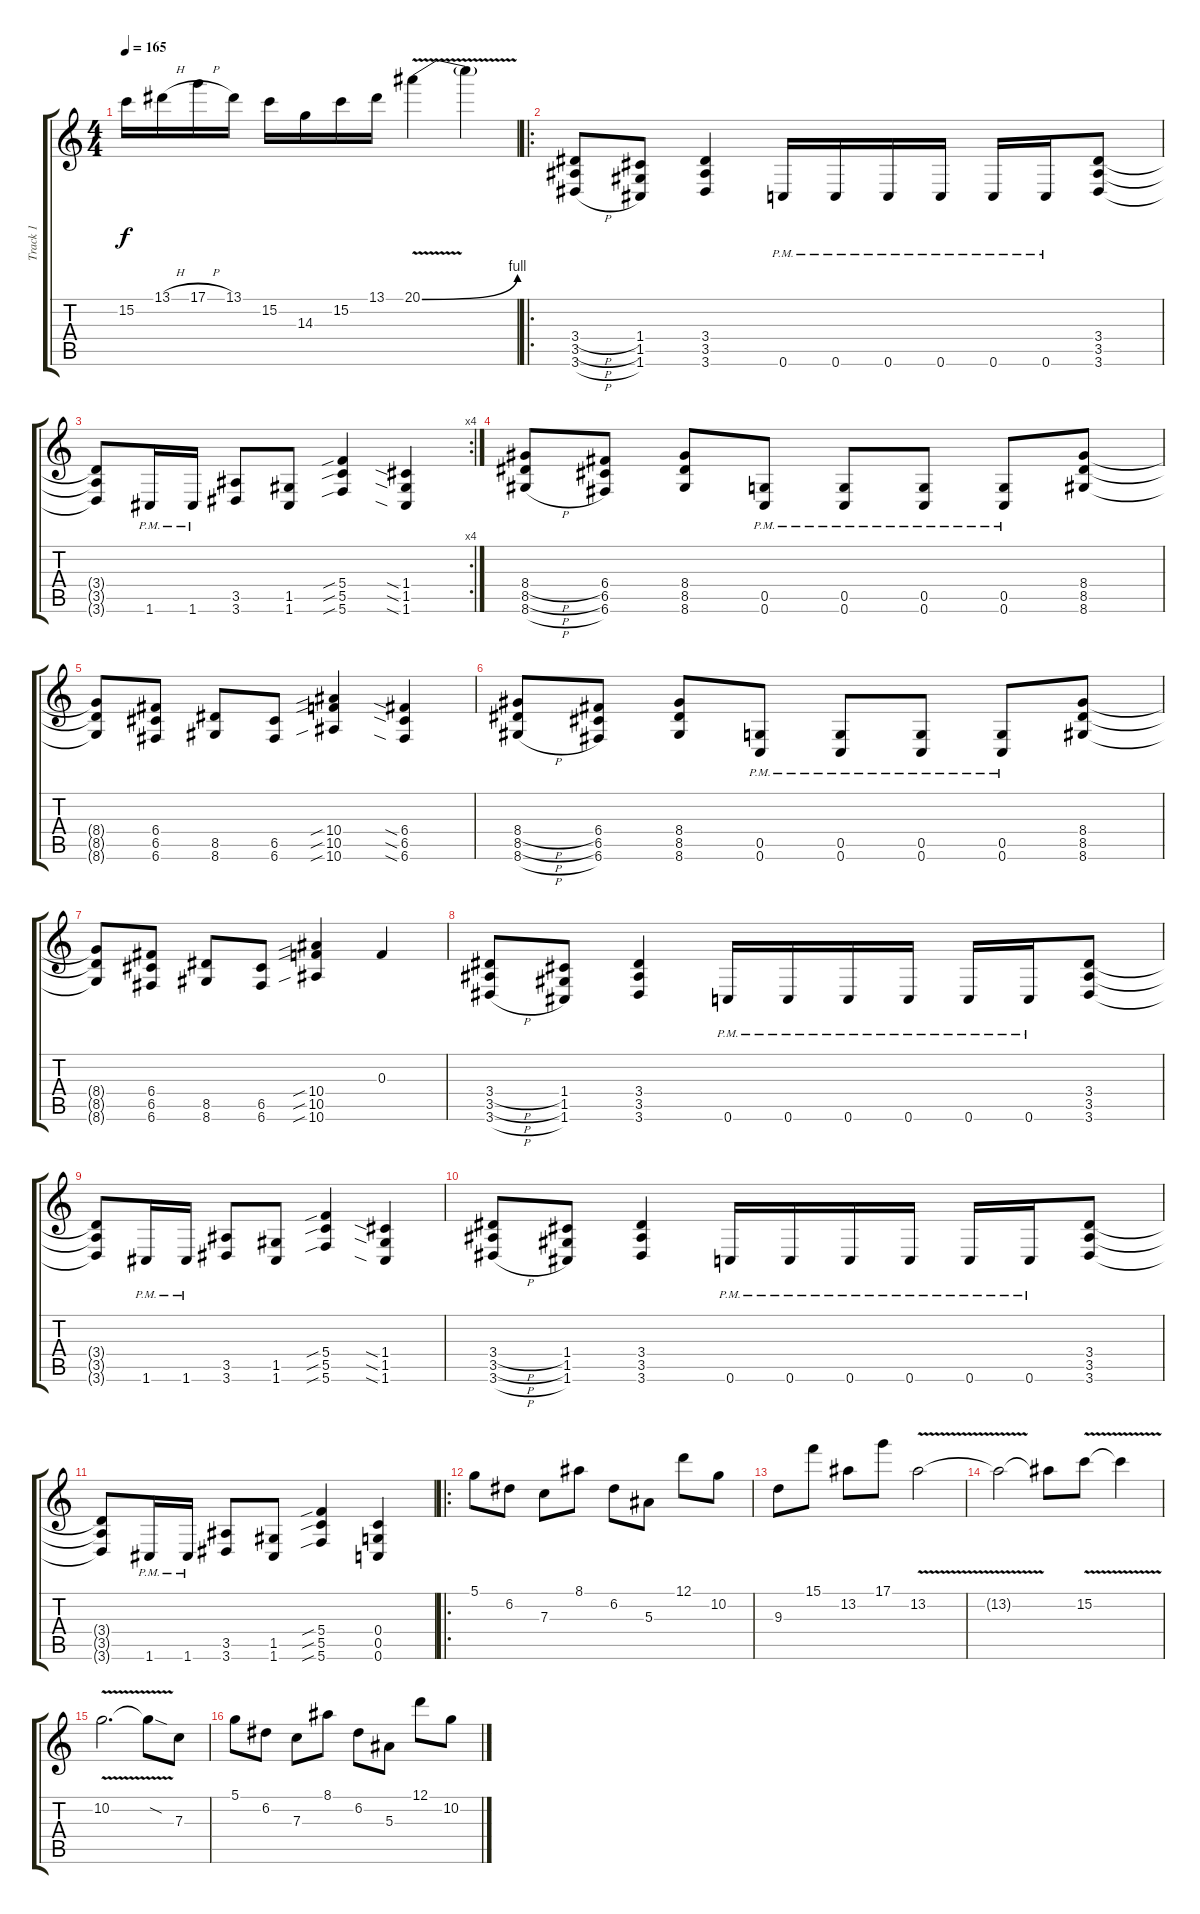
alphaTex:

\track ("Track 1" "Track 1") {instrument overdrivenguitar}
\staff {score tabs}
\tuning (D4 A3 F3 C3 G2 C2) {hide}
\ts (4 4)
\tempo 165
\clef g2
\ks c
15.2.16{dy f} 13.1{h}.16 17.1{h}.16 13.1.16 15.2.16 14.3.16 15.2.16 13.1.16 20.1{be (bend 0 0 60 4) v}.4 20.1{t}.4 |
\ro
(3.4{h} 3.5{h} 3.6{h}).8 (1.4 1.5 1.6).8 (3.4 3.5 3.6).4 0.6{pm}.16 0.6{pm}.16 0.6{pm}.16 0.6{pm}.16 0.6{pm}.16 0.6{pm}.16 (3.4 3.5 3.6).8 |
\rc 4
(3.4{t} 3.5{t} 3.6{t}).8 1.6{pm}.16 1.6{pm}.16 (3.5 3.6).8 (1.5 1.6).8 (5.4{sib} 5.5{sib} 5.6{sib}).4 (1.4{sia} 1.5{sia} 1.6{sia}).4 |
(8.4{h} 8.5{h} 8.6{h}).8 (6.4 6.5 6.6).8 (8.4 8.5 8.6).8 (0.5{pm} 0.6{pm}).8 (0.5{pm} 0.6{pm}).8 (0.5{pm} 0.6{pm}).8 (0.5{pm} 0.6{pm}).8 (8.4 8.5 8.6).8 |
(8.4{t} 8.5{t} 8.6{t}).8 (6.4 6.5 6.6).8 (8.5 8.6).8 (6.5 6.6).8 (10.4{sib} 10.5{sib} 10.6{sib}).4 (6.4{sia} 6.5{sia} 6.6{sia}).4 |
(8.4{h} 8.5{h} 8.6{h}).8 (6.4 6.5 6.6).8 (8.4 8.5 8.6).8 (0.5{pm} 0.6{pm}).8 (0.5{pm} 0.6{pm}).8 (0.5{pm} 0.6{pm}).8 (0.5{pm} 0.6{pm}).8 (8.4 8.5 8.6).8 |
(8.4{t} 8.5{t} 8.6{t}).8 (6.4 6.5 6.6).8 (8.5 8.6).8 (6.5 6.6).8 (10.4{sib} 10.5{sib} 10.6{sib}).4 0.3.4 |
(3.4{h} 3.5{h} 3.6{h}).8 (1.4 1.5 1.6).8 (3.4 3.5 3.6).4 0.6{pm}.16 0.6{pm}.16 0.6{pm}.16 0.6{pm}.16 0.6{pm}.16 0.6{pm}.16 (3.4 3.5 3.6).8 |
(3.4{t} 3.5{t} 3.6{t}).8 1.6{pm}.16 1.6{pm}.16 (3.5 3.6).8 (1.5 1.6).8 (5.4{sib} 5.5{sib} 5.6{sib}).4 (1.4{sia} 1.5{sia} 1.6{sia}).4 |
(3.4{h} 3.5{h} 3.6{h}).8 (1.4 1.5 1.6).8 (3.4 3.5 3.6).4 0.6{pm}.16 0.6{pm}.16 0.6{pm}.16 0.6{pm}.16 0.6{pm}.16 0.6{pm}.16 (3.4 3.5 3.6).8 |
(3.4{t} 3.5{t} 3.6{t}).8 1.6{pm}.16 1.6{pm}.16 (3.5 3.6).8 (1.5 1.6).8 (5.4{sib} 5.5{sib} 5.6{sib}).4 (0.4 0.5 0.6).4 |
\ro
5.1.8 6.2.8 7.3.8 8.1.8 6.2.8 5.3.8 12.1.8 10.2.8 |
9.3.8 15.1.8 13.2.8 17.1.8 13.2{v}.2 |
13.2{t}.2 13.2{t}.8 15.2{v}.8 15.2{t}.4 |
10.2{v}.2{d} 10.2{sod t}.8 7.3.8 |
5.1.8 6.2.8 7.3.8 8.1.8 6.2.8 5.3.8 12.1.8 10.2.8
